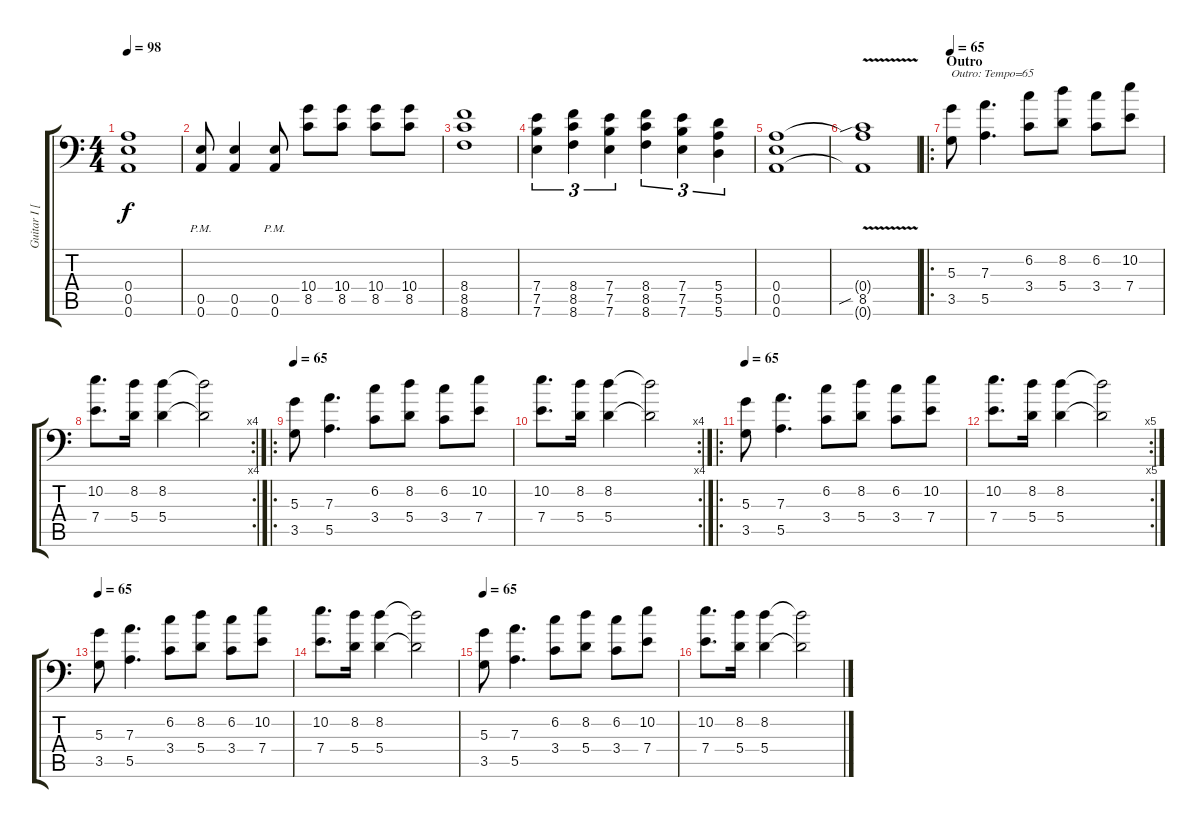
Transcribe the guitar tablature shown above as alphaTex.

\track ("Guitar I [Karl Sanders]" "Guitar I [") {instrument distortionguitar}
\staff {score tabs}
\tuning (B3 Gb3 D3 A2 E2 A1) {hide}
\ts (4 4)
\tempo 98
\clef f4
\ks c
(0.4 0.5 0.6).1{dy f} |
(0.5{pm} 0.6{pm}).8 (0.5 0.6).4 (0.5{pm} 0.6{pm}).8 (10.4 8.5).8 (10.4 8.5).8 (10.4 8.5).8 (10.4 8.5).8 |
(8.4 8.5 8.6).1 |
(7.4 7.5 7.6).4{tu (3 2)} (8.4 8.5 8.6).4{tu (3 2)} (7.4 7.5 7.6).4{tu (3 2)} (8.4 8.5 8.6).4{tu (3 2)} (7.4 7.5 7.6).4{tu (3 2)} (5.4 5.5 5.6).4{tu (3 2)} |
(0.4 0.5 0.6).1 |
(0.4{t} 8.5{v sib} 0.6{t}).1 |
\ro
\section ("" "Outro")
\tempo 65
(5.3 3.5).8{txt "Outro: Tempo=65"} (7.3 5.5).4{d} (6.2 3.4).8 (8.2 5.4).8 (6.2 3.4).8 (10.2 7.4).8 |
\rc 4
(10.2 7.4).8{d} (8.2 5.4).16 (8.2 5.4).4 (8.2{t} 5.4{t}).2 |
\ro
\tempo 65
(5.3 3.5).8 (7.3 5.5).4{d} (6.2 3.4).8 (8.2 5.4).8 (6.2 3.4).8 (10.2 7.4).8 |
\rc 4
(10.2 7.4).8{d} (8.2 5.4).16 (8.2 5.4).4 (8.2{t} 5.4{t}).2 |
\ro
\tempo 65
(5.3 3.5).8 (7.3 5.5).4{d} (6.2 3.4).8 (8.2 5.4).8 (6.2 3.4).8 (10.2 7.4).8 |
\rc 5
(10.2 7.4).8{d} (8.2 5.4).16 (8.2 5.4).4 (8.2{t} 5.4{t}).2 |
\tempo 65
(5.3 3.5).8 (7.3 5.5).4{d} (6.2 3.4).8 (8.2 5.4).8 (6.2 3.4).8 (10.2 7.4).8 |
(10.2 7.4).8{d} (8.2 5.4).16 (8.2 5.4).4 (8.2{t} 5.4{t}).2 |
\tempo 65
(5.3 3.5).8 (7.3 5.5).4{d} (6.2 3.4).8 (8.2 5.4).8 (6.2 3.4).8 (10.2 7.4).8 |
(10.2 7.4).8{d} (8.2 5.4).16 (8.2 5.4).4 (8.2{t} 5.4{t}).2
